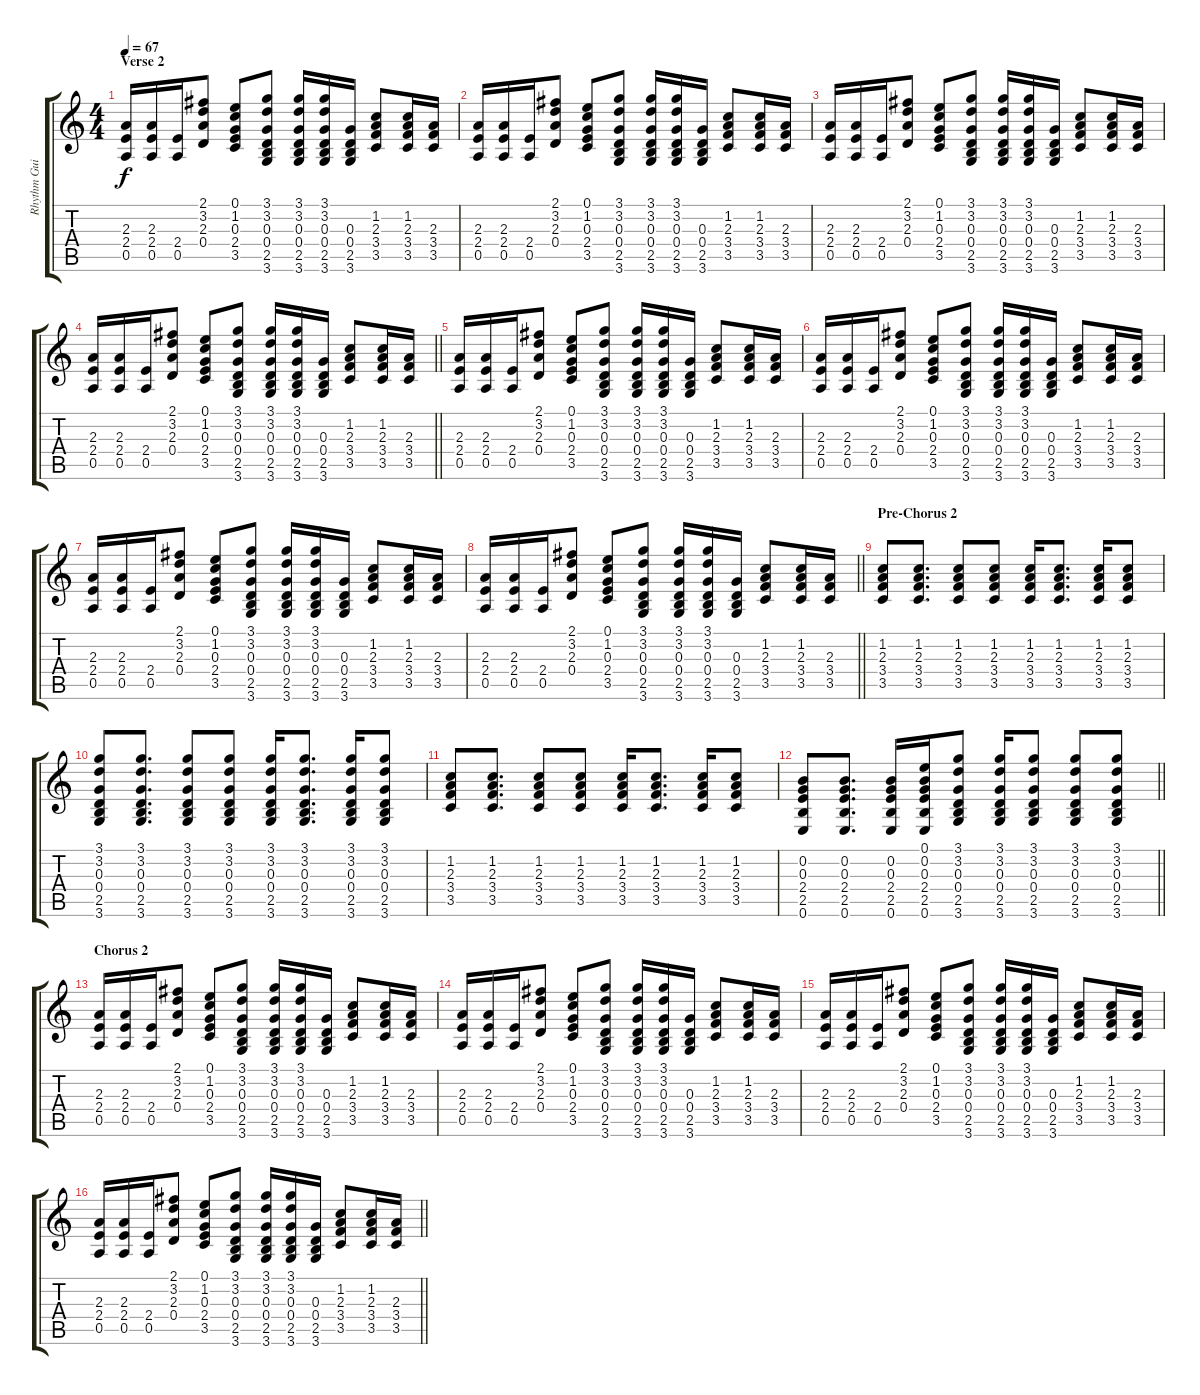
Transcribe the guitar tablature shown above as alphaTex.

\track ("Rhythm Guitar" "Rhythm Gui") {instrument distortionguitar}
\staff {score tabs}
\tuning (E4 B3 G3 D3 A2 E2) {hide}
\ts (4 4)
\section ("" "Verse 2")
\tempo 67
\clef g2
\ks c
(2.3 2.4 0.5).16{dy f} (2.3 2.4 0.5).16 (2.4 0.5).16 (2.1 3.2 2.3 0.4).8 (0.1 1.2 0.3 2.4 3.5).8 (3.1 3.2 0.3 0.4 2.5 3.6).8 (3.1 3.2 0.3 0.4 2.5 3.6).16 (3.1 3.2 0.3 0.4 2.5 3.6).16 (0.3 0.4 2.5 3.6).16 (1.2 2.3 3.4 3.5).8 (1.2 2.3 3.4 3.5).16 (2.3 3.4 3.5).16 |
(2.3 2.4 0.5).16 (2.3 2.4 0.5).16 (2.4 0.5).16 (2.1 3.2 2.3 0.4).8 (0.1 1.2 0.3 2.4 3.5).8 (3.1 3.2 0.3 0.4 2.5 3.6).8 (3.1 3.2 0.3 0.4 2.5 3.6).16 (3.1 3.2 0.3 0.4 2.5 3.6).16 (0.3 0.4 2.5 3.6).16 (1.2 2.3 3.4 3.5).8 (1.2 2.3 3.4 3.5).16 (2.3 3.4 3.5).16 |
(2.3 2.4 0.5).16 (2.3 2.4 0.5).16 (2.4 0.5).16 (2.1 3.2 2.3 0.4).8 (0.1 1.2 0.3 2.4 3.5).8 (3.1 3.2 0.3 0.4 2.5 3.6).8 (3.1 3.2 0.3 0.4 2.5 3.6).16 (3.1 3.2 0.3 0.4 2.5 3.6).16 (0.3 0.4 2.5 3.6).16 (1.2 2.3 3.4 3.5).8 (1.2 2.3 3.4 3.5).16 (2.3 3.4 3.5).16 |
\barLineRight lightlight
(2.3 2.4 0.5).16 (2.3 2.4 0.5).16 (2.4 0.5).16 (2.1 3.2 2.3 0.4).8 (0.1 1.2 0.3 2.4 3.5).8 (3.1 3.2 0.3 0.4 2.5 3.6).8 (3.1 3.2 0.3 0.4 2.5 3.6).16 (3.1 3.2 0.3 0.4 2.5 3.6).16 (0.3 0.4 2.5 3.6).16 (1.2 2.3 3.4 3.5).8 (1.2 2.3 3.4 3.5).16 (2.3 3.4 3.5).16 |
(2.3 2.4 0.5).16 (2.3 2.4 0.5).16 (2.4 0.5).16 (2.1 3.2 2.3 0.4).8 (0.1 1.2 0.3 2.4 3.5).8 (3.1 3.2 0.3 0.4 2.5 3.6).8 (3.1 3.2 0.3 0.4 2.5 3.6).16 (3.1 3.2 0.3 0.4 2.5 3.6).16 (0.3 0.4 2.5 3.6).16 (1.2 2.3 3.4 3.5).8 (1.2 2.3 3.4 3.5).16 (2.3 3.4 3.5).16 |
(2.3 2.4 0.5).16 (2.3 2.4 0.5).16 (2.4 0.5).16 (2.1 3.2 2.3 0.4).8 (0.1 1.2 0.3 2.4 3.5).8 (3.1 3.2 0.3 0.4 2.5 3.6).8 (3.1 3.2 0.3 0.4 2.5 3.6).16 (3.1 3.2 0.3 0.4 2.5 3.6).16 (0.3 0.4 2.5 3.6).16 (1.2 2.3 3.4 3.5).8 (1.2 2.3 3.4 3.5).16 (2.3 3.4 3.5).16 |
(2.3 2.4 0.5).16 (2.3 2.4 0.5).16 (2.4 0.5).16 (2.1 3.2 2.3 0.4).8 (0.1 1.2 0.3 2.4 3.5).8 (3.1 3.2 0.3 0.4 2.5 3.6).8 (3.1 3.2 0.3 0.4 2.5 3.6).16 (3.1 3.2 0.3 0.4 2.5 3.6).16 (0.3 0.4 2.5 3.6).16 (1.2 2.3 3.4 3.5).8 (1.2 2.3 3.4 3.5).16 (2.3 3.4 3.5).16 |
\barLineRight lightlight
(2.3 2.4 0.5).16 (2.3 2.4 0.5).16 (2.4 0.5).16 (2.1 3.2 2.3 0.4).8 (0.1 1.2 0.3 2.4 3.5).8 (3.1 3.2 0.3 0.4 2.5 3.6).8 (3.1 3.2 0.3 0.4 2.5 3.6).16 (3.1 3.2 0.3 0.4 2.5 3.6).16 (0.3 0.4 2.5 3.6).16 (1.2 2.3 3.4 3.5).8 (1.2 2.3 3.4 3.5).16 (2.3 3.4 3.5).16 |
\section ("" "Pre-Chorus 2")
(1.2 2.3 3.4 3.5).8 (1.2 2.3 3.4 3.5).8{d} (1.2 2.3 3.4 3.5).8 (1.2 2.3 3.4 3.5).8 (1.2 2.3 3.4 3.5).16 (1.2 2.3 3.4 3.5).8{d} (1.2 2.3 3.4 3.5).16 (1.2 2.3 3.4 3.5).8 |
(3.1 3.2 0.3 0.4 2.5 3.6).8 (3.1 3.2 0.3 0.4 2.5 3.6).8{d} (3.1 3.2 0.3 0.4 2.5 3.6).8 (3.1 3.2 0.3 0.4 2.5 3.6).8 (3.1 3.2 0.3 0.4 2.5 3.6).16 (3.1 3.2 0.3 0.4 2.5 3.6).8{d} (3.1 3.2 0.3 0.4 2.5 3.6).16 (3.1 3.2 0.3 0.4 2.5 3.6).8 |
(1.2 2.3 3.4 3.5).8 (1.2 2.3 3.4 3.5).8{d} (1.2 2.3 3.4 3.5).8 (1.2 2.3 3.4 3.5).8 (1.2 2.3 3.4 3.5).16 (1.2 2.3 3.4 3.5).8{d} (1.2 2.3 3.4 3.5).16 (1.2 2.3 3.4 3.5).8 |
\barLineRight lightlight
(0.2 0.3 2.4 2.5 0.6).8 (0.2 0.3 2.4 2.5 0.6).8{d} (0.2 0.3 2.4 2.5 0.6).16 (0.1 0.2 0.3 2.4 2.5 0.6).16 (3.1 3.2 0.3 0.4 2.5 3.6).8 (3.1 3.2 0.3 0.4 2.5 3.6).16 (3.1 3.2 0.3 0.4 2.5 3.6).8 (3.1 3.2 0.3 0.4 2.5 3.6).8 (3.1 3.2 0.3 0.4 2.5 3.6).8 |
\section ("" "Chorus 2")
(2.3 2.4 0.5).16 (2.3 2.4 0.5).16 (2.4 0.5).16 (2.1 3.2 2.3 0.4).8 (0.1 1.2 0.3 2.4 3.5).8 (3.1 3.2 0.3 0.4 2.5 3.6).8 (3.1 3.2 0.3 0.4 2.5 3.6).16 (3.1 3.2 0.3 0.4 2.5 3.6).16 (0.3 0.4 2.5 3.6).16 (1.2 2.3 3.4 3.5).8 (1.2 2.3 3.4 3.5).16 (2.3 3.4 3.5).16 |
(2.3 2.4 0.5).16 (2.3 2.4 0.5).16 (2.4 0.5).16 (2.1 3.2 2.3 0.4).8 (0.1 1.2 0.3 2.4 3.5).8 (3.1 3.2 0.3 0.4 2.5 3.6).8 (3.1 3.2 0.3 0.4 2.5 3.6).16 (3.1 3.2 0.3 0.4 2.5 3.6).16 (0.3 0.4 2.5 3.6).16 (1.2 2.3 3.4 3.5).8 (1.2 2.3 3.4 3.5).16 (2.3 3.4 3.5).16 |
(2.3 2.4 0.5).16 (2.3 2.4 0.5).16 (2.4 0.5).16 (2.1 3.2 2.3 0.4).8 (0.1 1.2 0.3 2.4 3.5).8 (3.1 3.2 0.3 0.4 2.5 3.6).8 (3.1 3.2 0.3 0.4 2.5 3.6).16 (3.1 3.2 0.3 0.4 2.5 3.6).16 (0.3 0.4 2.5 3.6).16 (1.2 2.3 3.4 3.5).8 (1.2 2.3 3.4 3.5).16 (2.3 3.4 3.5).16 |
\barLineRight lightlight
(2.3 2.4 0.5).16 (2.3 2.4 0.5).16 (2.4 0.5).16 (2.1 3.2 2.3 0.4).8 (0.1 1.2 0.3 2.4 3.5).8 (3.1 3.2 0.3 0.4 2.5 3.6).8 (3.1 3.2 0.3 0.4 2.5 3.6).16 (3.1 3.2 0.3 0.4 2.5 3.6).16 (0.3 0.4 2.5 3.6).16 (1.2 2.3 3.4 3.5).8 (1.2 2.3 3.4 3.5).16 (2.3 3.4 3.5).16
